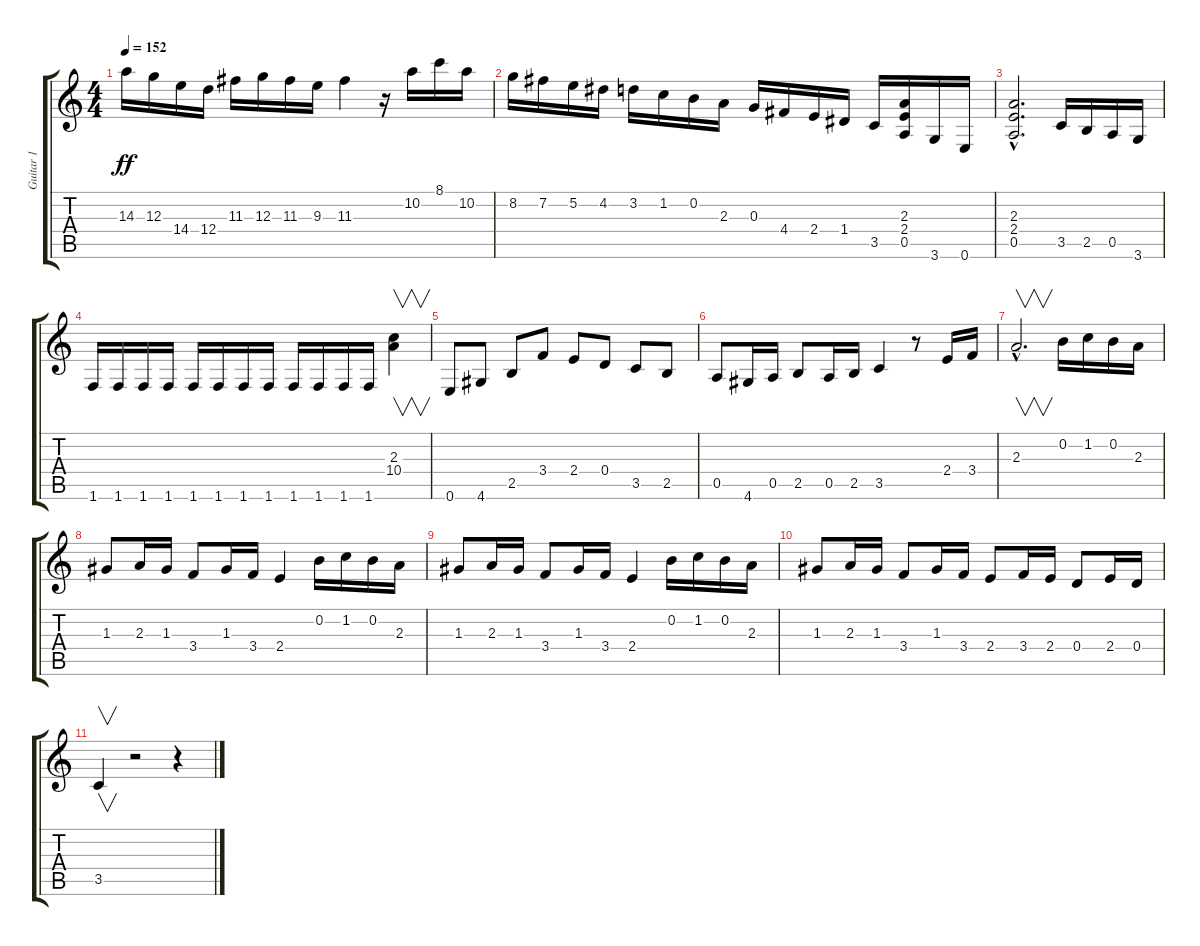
\track ("Guitar 1" "Guitar 1") {instrument overdrivenguitar}
\staff {score tabs}
\tuning (E4 B3 G3 D3 A2 E2) {hide}
\ts (4 4)
\tempo 152
\clef g2
\ks c
14.3.16{dy ff} 12.3.16 14.4.16 12.4.16 11.3.16 12.3.16 11.3.16 9.3.16 11.3.4 r.16 10.2.16 8.1.16 10.2.16 |
8.2.16 7.2.16 5.2.16 4.2.16 3.2.16 1.2.16 0.2.16 2.3.16 0.3.16 4.4.16 2.4.16 1.4.16 3.5.16 (2.3 2.4 0.5).16 3.6.16 0.6.16 |
(2.3{hac} 2.4{hac} 0.5{hac}).2{d} 3.5.16 2.5.16 0.5.16 3.6.16 |
1.6.16 1.6.16 1.6.16 1.6.16 1.6.16 1.6.16 1.6.16 1.6.16 1.6.16 1.6.16 1.6.16 1.6.16 (2.3 10.4).4{v} |
0.6.8 4.6.8 2.5.8 3.4.8 2.4.8 0.4.8 3.5.8 2.5.8 |
0.5.8 4.6.16 0.5.16 2.5.8 0.5.16 2.5.16 3.5.4 r.8 2.4.16 3.4.16 |
2.3{hac}.2{v d} 0.2.16 1.2.16 0.2.16 2.3.16 |
1.3.8 2.3.16 1.3.16 3.4.8 1.3.16 3.4.16 2.4.4 0.2.16 1.2.16 0.2.16 2.3.16 |
1.3.8 2.3.16 1.3.16 3.4.8 1.3.16 3.4.16 2.4.4 0.2.16 1.2.16 0.2.16 2.3.16 |
1.3.8 2.3.16 1.3.16 3.4.8 1.3.16 3.4.16 2.4.8 3.4.16 2.4.16 0.4.8 2.4.16 0.4.16 |
3.5.4{v} r.2 r.4
